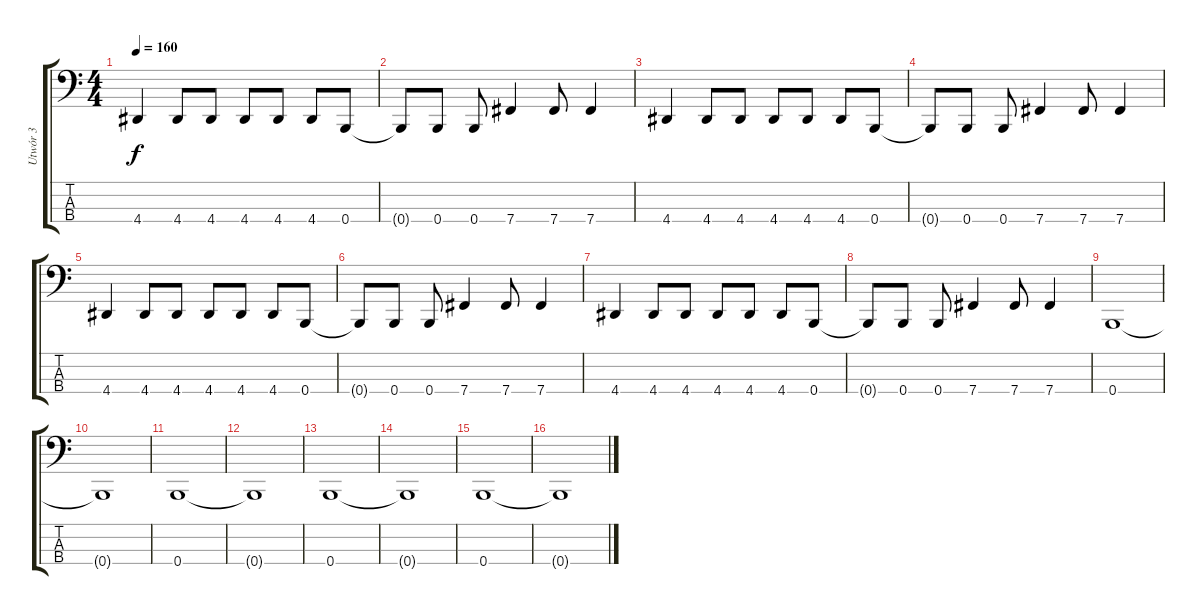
\track ("Utwór 3" "Utwór 3") {instrument electricbasspick}
\staff {score tabs}
\tuning (E2 B1 Gb1 B0) {hide}
\ts (4 4)
\tempo 160
\clef f4
\ks c
4.4.4{dy f} 4.4.8 4.4.8 4.4.8 4.4.8 4.4.8 0.4.8 |
0.4{t}.8 0.4.8 0.4.8 7.4.4 7.4.8 7.4.4 |
4.4.4 4.4.8 4.4.8 4.4.8 4.4.8 4.4.8 0.4.8 |
0.4{t}.8 0.4.8 0.4.8 7.4.4 7.4.8 7.4.4 |
4.4.4 4.4.8 4.4.8 4.4.8 4.4.8 4.4.8 0.4.8 |
0.4{t}.8 0.4.8 0.4.8 7.4.4 7.4.8 7.4.4 |
4.4.4 4.4.8 4.4.8 4.4.8 4.4.8 4.4.8 0.4.8 |
0.4{t}.8 0.4.8 0.4.8 7.4.4 7.4.8 7.4.4 |
0.4.1 |
0.4{t}.1 |
0.4.1 |
0.4{t}.1 |
0.4.1 |
0.4{t}.1 |
0.4.1 |
0.4{t}.1
